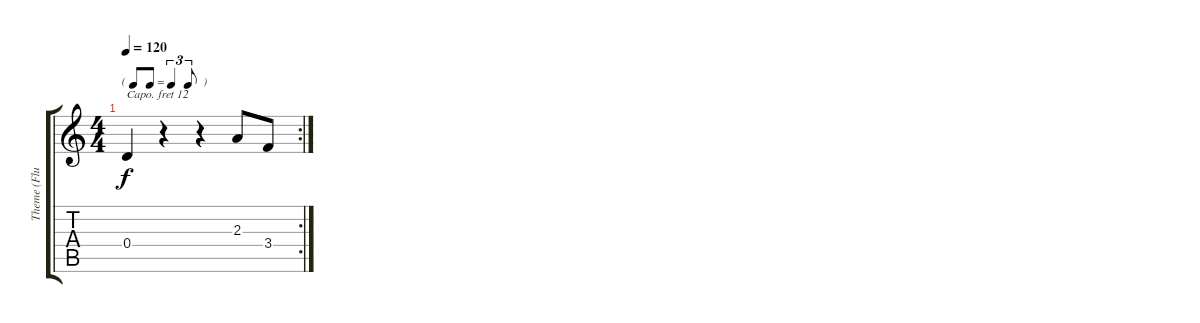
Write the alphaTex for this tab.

\track ("Theme (Flute)" "Theme (Flu") {instrument flute}
\staff {score tabs}
\capo 12
\tuning (E4 B3 G3 D3 A2 E2) {hide}
\rc 2
\ts (4 4)
\tf triplet8th
\tempo 120
\clef g2
\ks c
0.4{t}.4{dy f} r.4 r.4 2.3.8 3.4.8
